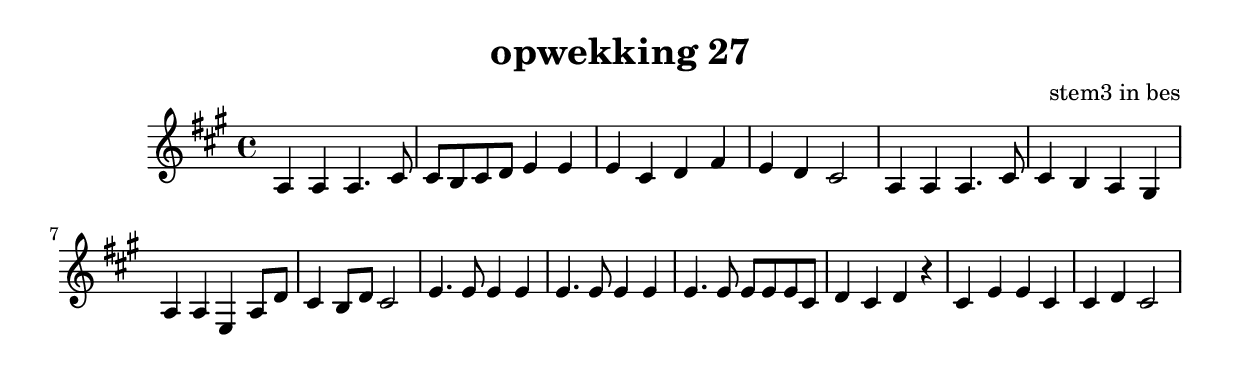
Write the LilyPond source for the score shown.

\header {
title = "opwekking 27"
composer = "stem3 in bes"
}

\relative c'' {
	\key a \major
	#(set-accidental-style 'modern)
	
	a,4 a a4. cis8

	cis b cis d e4 e4

	e cis d fis
	
	e d cis2

	a4 a a4. cis8

	cis4 b a gis

	a a e a8 d

	cis4 b8 d cis2

	e4. e8 e4 e 

	e4. e8 e4 e 

	e4. e8 e  e e cis

	d4 cis d r

	cis e e cis

	cis d cis2
}

